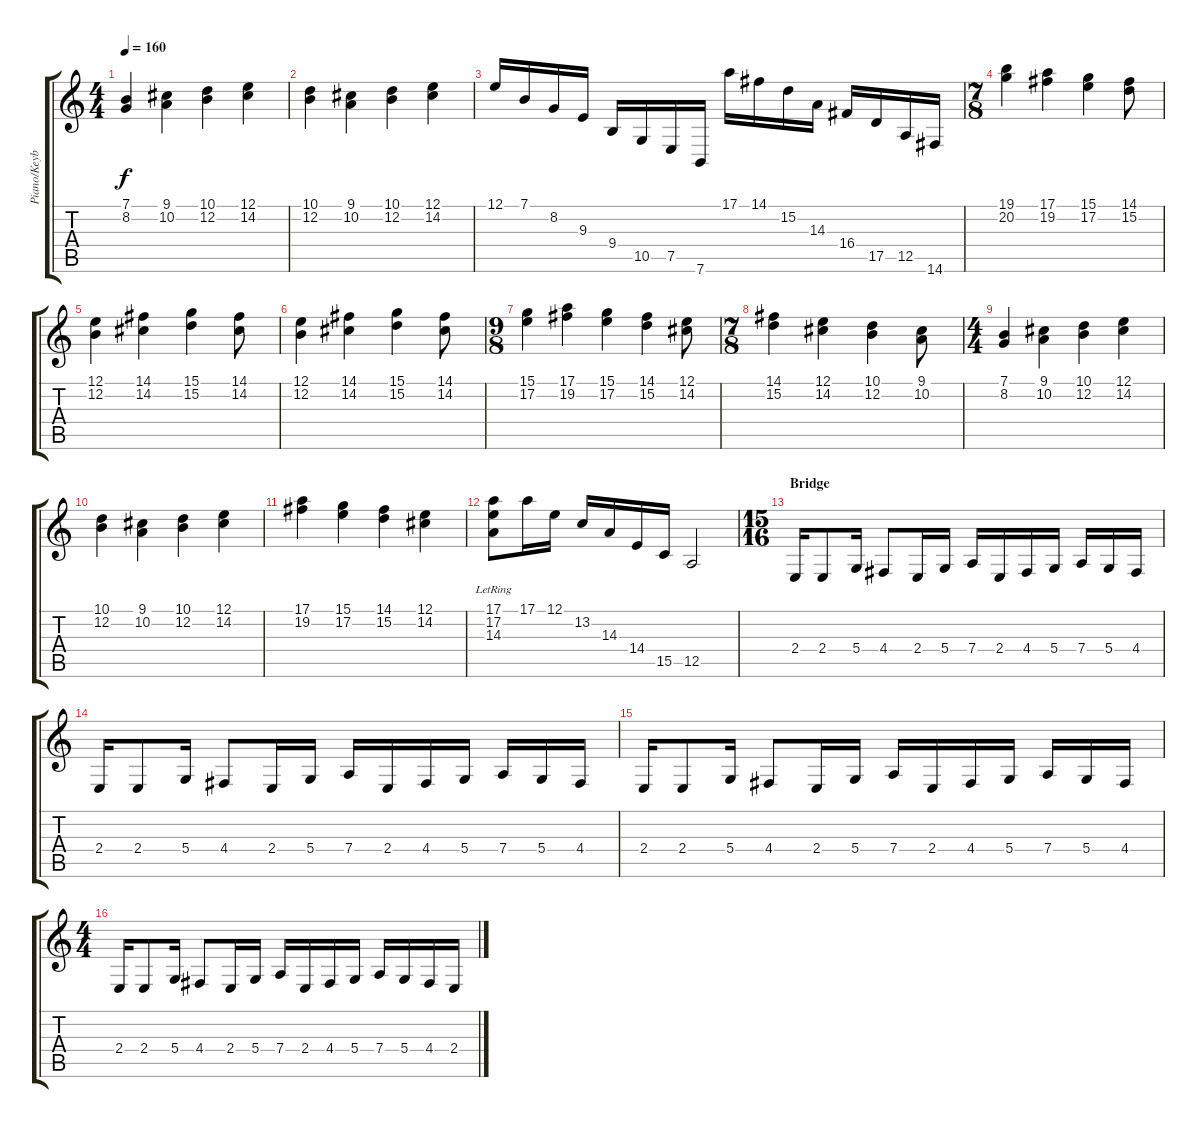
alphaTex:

\track ("Piano/Keyboards (Solos)" "Piano/Keyb") {instrument brightacousticpiano}
\staff {score tabs}
\tuning (E4 B3 G3 D3 A2 E2) {hide}
\ts (4 4)
\tempo 160
\clef g2
\ks c
(7.1 8.2).4{dy f} (9.1 10.2).4 (10.1 12.2).4 (12.1 14.2).4 |
(10.1 12.2).4 (9.1 10.2).4 (10.1 12.2).4 (12.1 14.2).4 |
12.1.16 7.1.16 8.2.16 9.3.16 9.4.16 10.5.16 7.5.16 7.6.16 17.1.16 14.1.16 15.2.16 14.3.16 16.4.16 17.5.16 12.5.16 14.6.16 |
\ts (7 8)
(19.1 20.2).4 (17.1 19.2).4 (15.1 17.2).4 (14.1 15.2).8 |
(12.1 12.2).4 (14.1 14.2).4 (15.1 15.2).4 (14.1 14.2).8 |
(12.1 12.2).4 (14.1 14.2).4 (15.1 15.2).4 (14.1 14.2).8 |
\ts (9 8)
(15.1 17.2).4 (17.1 19.2).4 (15.1 17.2).4 (14.1 15.2).4 (12.1 14.2).8 |
\ts (7 8)
(14.1 15.2).4 (12.1 14.2).4 (10.1 12.2).4 (9.1 10.2).8 |
\ts (4 4)
(7.1 8.2).4 (9.1 10.2).4 (10.1 12.2).4 (12.1 14.2).4 |
(10.1 12.2).4 (9.1 10.2).4 (10.1 12.2).4 (12.1 14.2).4 |
(17.1 19.2).4 (15.1 17.2).4 (14.1 15.2).4 (12.1 14.2).4 |
(17.1 17.2{lr} 14.3{lr}).8 17.1.16 12.1.16 13.2.16 14.3.16 14.4.16 15.5.16 12.5.2 |
\ts (15 16)
\section ("" "Bridge")
2.4.16{volume 12 instrument brightacousticpiano} 2.4.8 5.4.16 4.4.8 2.4.16 5.4.16 7.4.16 2.4.16 4.4.16 5.4.16 7.4.16 5.4.16 4.4.16 |
2.4.16 2.4.8 5.4.16 4.4.8 2.4.16 5.4.16 7.4.16 2.4.16 4.4.16 5.4.16 7.4.16 5.4.16 4.4.16 |
2.4.16 2.4.8 5.4.16 4.4.8 2.4.16 5.4.16 7.4.16 2.4.16 4.4.16 5.4.16 7.4.16 5.4.16 4.4.16 |
\ts (4 4)
2.4.16 2.4.8 5.4.16 4.4.8 2.4.16 5.4.16 7.4.16 2.4.16 4.4.16 5.4.16 7.4.16 5.4.16 4.4.16 2.4.16
